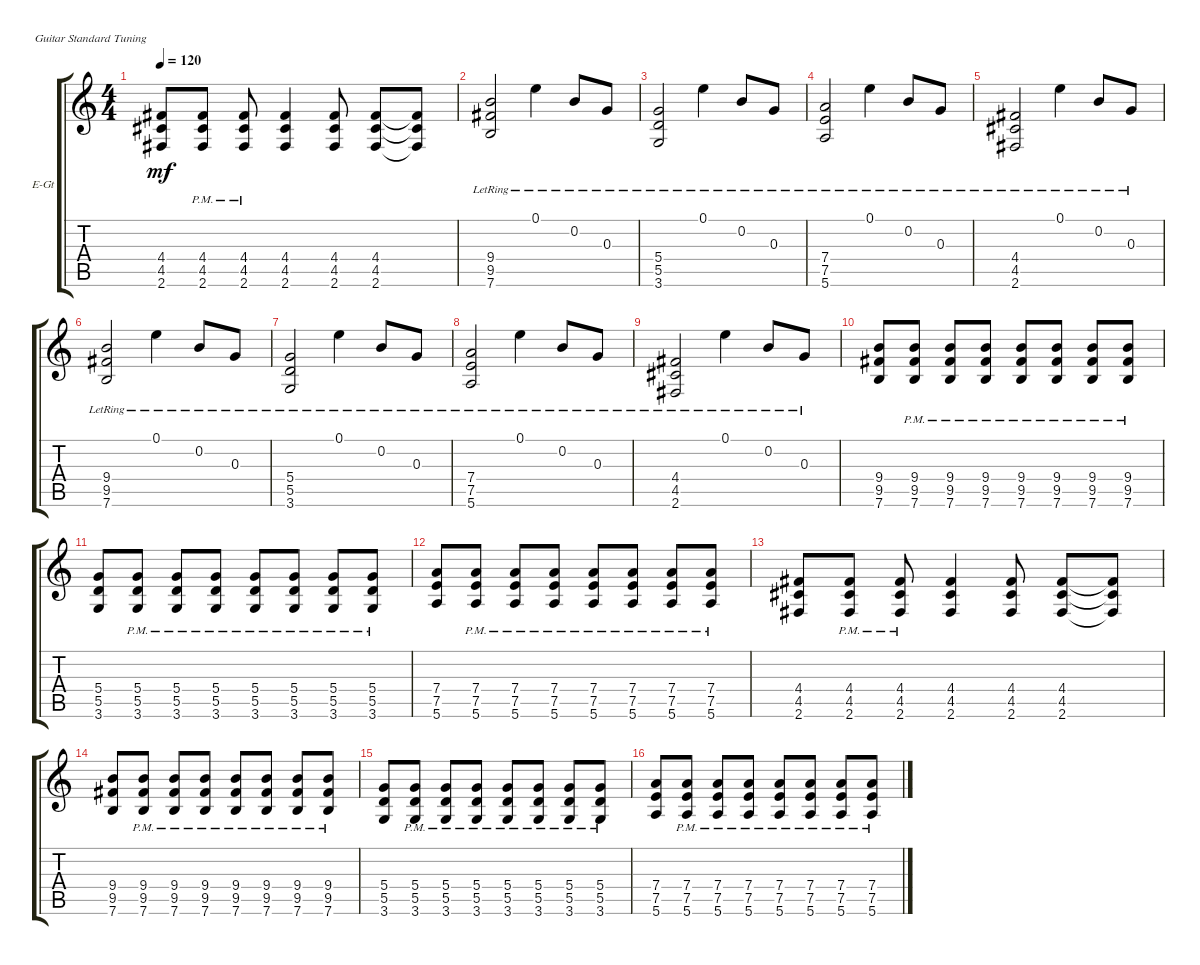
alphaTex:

\defaultSystemsLayout 4
\bracketExtendMode groupsimilarinstruments
\firstSystemTrackNameOrientation horizontal
\otherSystemsTrackNameOrientation horizontal
\track ("Electric Guitar" "E-Gt") {instrument overdrivenguitar}
\staff {score tabs}
\tuning (E4 B3 G3 D3 A2 E2)
\ts (4 4)
\tempo 120
\clef g2
\ks c
(2.6 4.5 4.4).8{dy mf} (2.6{pm} 4.5{pm} 4.4{pm}).8 (4.4{pm} 4.5{pm} 2.6{pm}).8 (2.6 4.5 4.4).4 (2.6 4.5 4.4).8 (4.4 4.5 2.6).8 (2.6{t} 4.5{t} 4.4{t}).8 |
(7.6{lr} 9.5{lr} 9.4{lr}).2 0.1{lr}.4 0.2{lr}.8 0.3{lr}.8 |
(3.6{lr} 5.5{lr} 5.4{lr}).2 0.1{lr}.4 0.2{lr}.8 0.3{lr}.8 |
(5.6{lr} 7.5{lr} 7.4{lr}).2 0.1{lr}.4 0.2{lr}.8 0.3{lr}.8 |
(2.6{lr} 4.5{lr} 4.4{lr}).2 0.1{lr}.4 0.2{lr}.8 0.3{lr}.8 |
(7.6{lr} 9.5{lr} 9.4{lr}).2 0.1{lr}.4 0.2{lr}.8 0.3{lr}.8 |
(3.6{lr} 5.5{lr} 5.4{lr}).2 0.1{lr}.4 0.2{lr}.8 0.3{lr}.8 |
(5.6{lr} 7.5{lr} 7.4{lr}).2 0.1{lr}.4 0.2{lr}.8 0.3{lr}.8 |
(2.6{lr} 4.5{lr} 4.4{lr}).2 0.1{lr}.4 0.2{lr}.8 0.3{lr}.8 |
(7.6 9.5 9.4).8 (7.6{pm} 9.5{pm} 9.4{pm}).8 (7.6{pm} 9.5{pm} 9.4{pm}).8 (7.6{pm} 9.5{pm} 9.4{pm}).8 (7.6{pm} 9.5{pm} 9.4{pm}).8 (7.6{pm} 9.5{pm} 9.4{pm}).8 (7.6{pm} 9.5{pm} 9.4{pm}).8 (7.6{pm} 9.5{pm} 9.4{pm}).8 |
(3.6 5.5 5.4).8 (3.6{pm} 5.5{pm} 5.4{pm}).8 (3.6{pm} 5.5{pm} 5.4{pm}).8 (3.6{pm} 5.5{pm} 5.4{pm}).8 (3.6{pm} 5.5{pm} 5.4{pm}).8 (3.6{pm} 5.5{pm} 5.4{pm}).8 (3.6{pm} 5.5{pm} 5.4{pm}).8 (3.6{pm} 5.5{pm} 5.4{pm}).8 |
(5.6 7.5 7.4).8 (5.6{pm} 7.5{pm} 7.4{pm}).8 (5.6{pm} 7.5{pm} 7.4{pm}).8 (5.6{pm} 7.5{pm} 7.4{pm}).8 (5.6{pm} 7.5{pm} 7.4{pm}).8 (5.6{pm} 7.5{pm} 7.4{pm}).8 (5.6{pm} 7.5{pm} 7.4{pm}).8 (5.6{pm} 7.5{pm} 7.4{pm}).8 |
(2.6 4.5 4.4).8 (2.6{pm} 4.5{pm} 4.4{pm}).8 (4.4{pm} 4.5{pm} 2.6{pm}).8 (2.6 4.5 4.4).4 (2.6 4.5 4.4).8 (4.4 4.5 2.6).8 (2.6{t} 4.5{t} 4.4{t}).8 |
(7.6 9.5 9.4).8 (7.6{pm} 9.5{pm} 9.4{pm}).8 (7.6{pm} 9.5{pm} 9.4{pm}).8 (7.6{pm} 9.5{pm} 9.4{pm}).8 (7.6{pm} 9.5{pm} 9.4{pm}).8 (7.6{pm} 9.5{pm} 9.4{pm}).8 (7.6{pm} 9.5{pm} 9.4{pm}).8 (7.6{pm} 9.5{pm} 9.4{pm}).8 |
(3.6 5.5 5.4).8 (3.6{pm} 5.5{pm} 5.4{pm}).8 (3.6{pm} 5.5{pm} 5.4{pm}).8 (3.6{pm} 5.5{pm} 5.4{pm}).8 (3.6{pm} 5.5{pm} 5.4{pm}).8 (3.6{pm} 5.5{pm} 5.4{pm}).8 (3.6{pm} 5.5{pm} 5.4{pm}).8 (3.6{pm} 5.5{pm} 5.4{pm}).8 |
(5.6 7.5 7.4).8 (5.6{pm} 7.5{pm} 7.4{pm}).8 (5.6{pm} 7.5{pm} 7.4{pm}).8 (5.6{pm} 7.5{pm} 7.4{pm}).8 (5.6{pm} 7.5{pm} 7.4{pm}).8 (5.6{pm} 7.5{pm} 7.4{pm}).8 (5.6{pm} 7.5{pm} 7.4{pm}).8 (5.6{pm} 7.5{pm} 7.4{pm}).8
